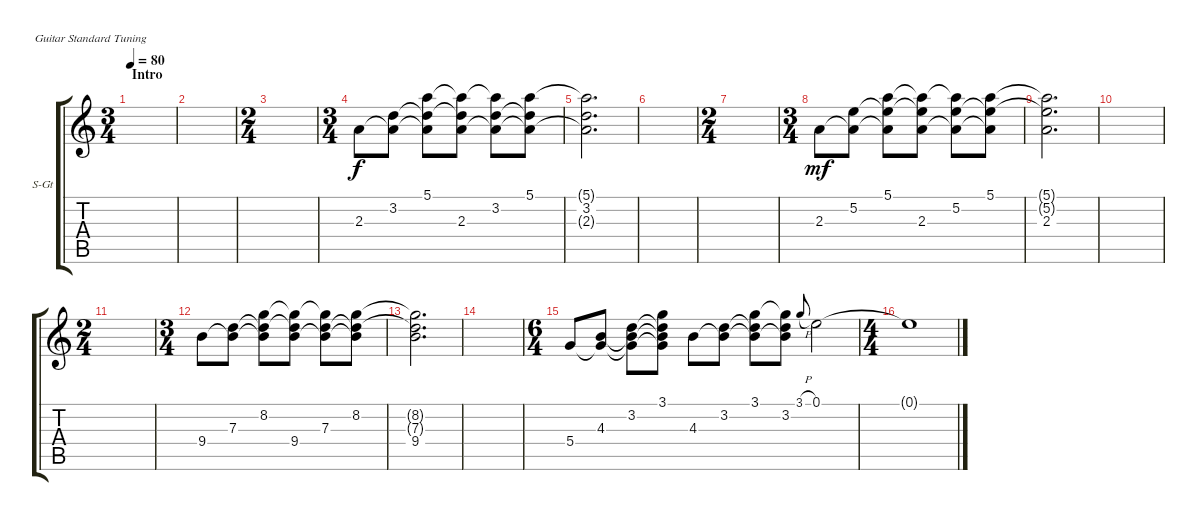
\bracketExtendMode groupsimilarinstruments
\firstSystemTrackNameOrientation horizontal
\otherSystemsTrackNameOrientation horizontal
\track ("Acoustic Harmony" "S-Gt") {instrument acousticguitarsteel}
\staff {score tabs}
\tuning (E4 B3 G3 D3 A2 E2)
\ts (3 4)
\section ("" "Intro")
\tempo 80
\clef g2
\scale
1.06936
\ks c
|
\scale
0.930643 |
\ts (2 4)
\scale
1.06936 |
\ts (3 4)
\scale
0.930643 2.3.8 (2.3{t} 3.2).8 (3.2{t} 5.1 2.3{t}).8 (2.3 5.1{t} 3.2{t}).8 (2.3{t} 3.2 5.1{t}).8 (3.2{t} 5.1 2.3{t}).8 |
\scale
1.03909 (3.2 2.3{t} 5.1{t}).2{d} |
\scale
0.960908 |
\ts (2 4)
\scale
1.06936 |
\ts (3 4)
\scale
0.930643 2.3.8{dy mf} (2.3{t} 5.2).8 (5.2{t} 5.1 2.3{t}).8 (2.3 5.1{t} 5.2{t}).8 (2.3{t} 5.2 5.1{t}).8 (5.2{t} 5.1 2.3{t}).8 |
\scale
1.03909 (5.2{t} 2.3 5.1{t}).2{d} |
\scale
0.960908 |
\ts (2 4)
\scale
1.06936 |
\ts (3 4)
\scale
0.930643 9.4.8 (7.3 9.4{t}).8 (8.2 7.3{t} 9.4{t}).8 (9.4 8.2{t} 7.3{t}).8 (7.3 9.4{t} 8.2{t}).8 (8.2 7.3{t} 9.4{t}).8 |
\scale
1.03909 (7.3{t} 8.2{t} 9.4).2{d} |
\scale
0.960908 |
\ts (6 4)
\scale
1.06936 5.4.8 (4.3 5.4{t}).8 (3.2 5.4{t} 4.3{t}).8 (3.1 3.2{t} 4.3{t} 5.4{t}).8 4.3.8 (3.2 4.3{t}).8 (3.1 4.3{t} 3.2{t}).8 (3.2 4.3{t} 3.1{t}).8 3.1{h}.8{gr onbeat} 0.1.2 |
\ts (4 4)
\scale
0.930643 0.1{t}.1
